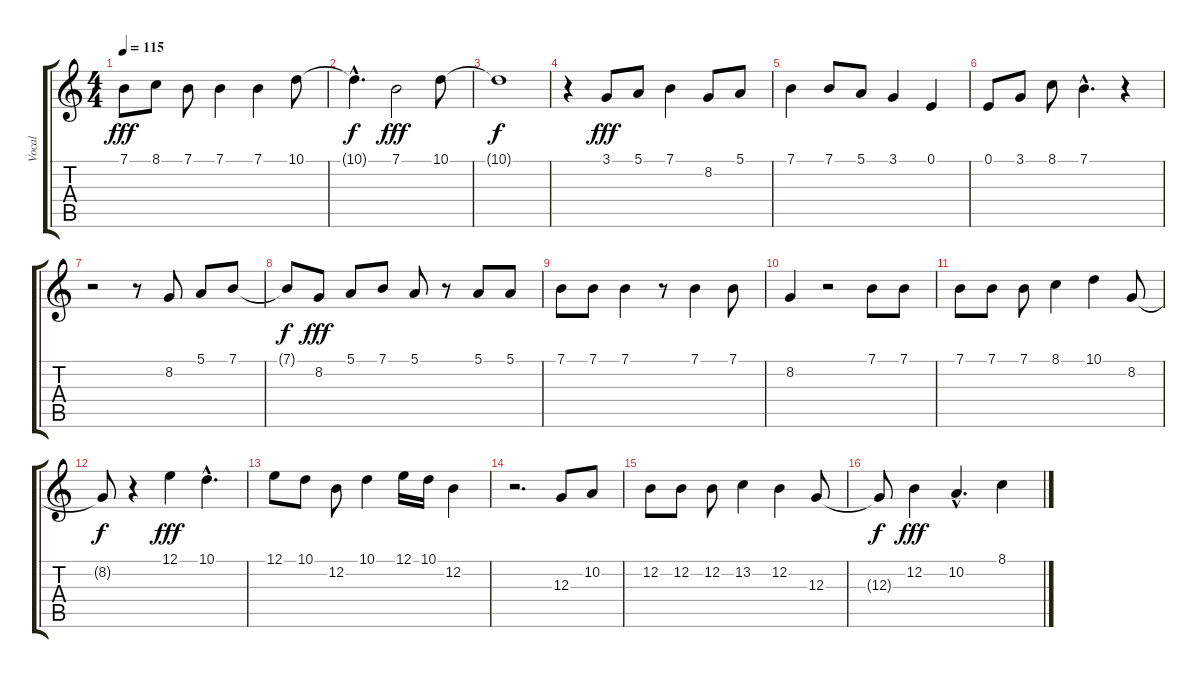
\track ("Vocal" "Vocal") {instrument altosax}
\staff {score tabs}
\tuning (E4 B3 G3 D3 A2 E2) {hide}
\ts (4 4)
\tempo 115
\clef g2
\ks c
7.1.8{dy fff} 8.1.8 7.1.8 7.1.4 7.1.4 10.1.8 |
10.1{hac t}.4{d dy f} 7.1.2{dy fff} 10.1.8 |
10.1{t}.1{dy f} |
r.4 3.1.8{dy fff} 5.1.8 7.1.4 8.2.8 5.1.8 |
7.1.4 7.1.8 5.1.8 3.1.4 0.1.4 |
0.1.8 3.1.8 8.1.8 7.1{hac}.4{d} r.4 |
r.2 r.8 8.2.8 5.1.8 7.1.8 |
7.1{t}.8{dy f} 8.2.8{dy fff} 5.1.8 7.1.8 5.1.8 r.8 5.1.8 5.1.8 |
7.1.8 7.1.8 7.1.4 r.8 7.1.4 7.1.8 |
8.2.4 r.2 7.1.8 7.1.8 |
7.1.8 7.1.8 7.1.8 8.1.4 10.1.4 8.2.8 |
8.2{t}.8{dy f} r.4 12.1.4{dy fff} 10.1{hac}.4{d} |
12.1.8 10.1.8 12.2.8 10.1.4 12.1.16 10.1.16 12.2.4 |
r.2{d} 12.3.8 10.2.8 |
12.2.8 12.2.8 12.2.8 13.2.4 12.2.4 12.3.8 |
12.3{t}.8{dy f} 12.2.4{dy fff} 10.2{hac}.4{d} 8.1.4
